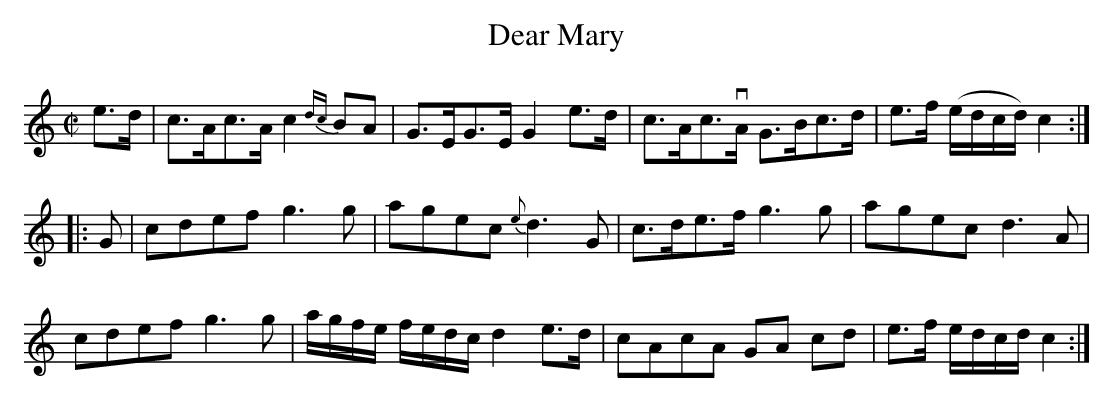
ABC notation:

X:1
T:Dear Mary
M:C|
L:1/8
K:C
e>d|c>Ac>A c2 {dc}BA|G>EG>E G2 e>d|c>Acv>A G>Bc>d|e>f (e/d/c/d/) c2:|
|:G|cdef g3g|agec {e}d3G|c>de>f g3g|agec d3A|
cdef g3g|a/g/f/e/ f/e/d/c/ d2 e>d|cAcA GA cd|e>f e/d/c/d/ c2:|]
